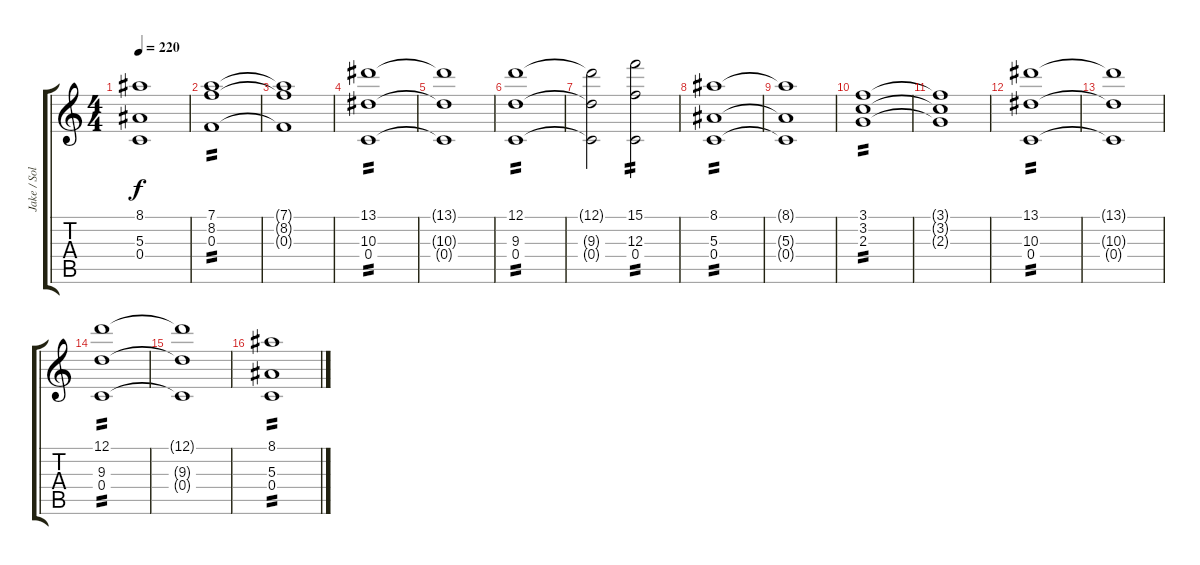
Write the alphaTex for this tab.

\track ("Jake / Solo" "Jake / Sol") {instrument overdrivenguitar}
\staff {score tabs}
\tuning (D4 A3 F3 C3 G2 C2) {hide}
\ts (4 4)
\tempo 220
\clef g2
\ks c
(8.1{t} 5.3{t} 0.4{t}).1{dy f} |
(7.1 8.2 0.3).1{tp 2} |
(7.1{t} 8.2{t} 0.3{t}).1 |
(13.1 10.3 0.4).1{tp 2 volume 7} |
(13.1{t} 10.3{t} 0.4{t}).1 |
(12.1 9.3 0.4).1{tp 2 volume 7} |
(12.1{t} 9.3{t} 0.4{t}).2 (15.1 12.3 0.4).2{tp 2} |
(8.1 5.3 0.4).1{tp 2 volume 7} |
(8.1{t} 5.3{t} 0.4{t}).1 |
(3.1 3.2 2.3).1{tp 2} |
(3.1{t} 3.2{t} 2.3{t}).1 |
(13.1 10.3 0.4).1{tp 2 volume 7} |
(13.1{t} 10.3{t} 0.4{t}).1 |
(12.1 9.3 0.4).1{tp 2 volume 7} |
(12.1{t} 9.3{t} 0.4{t}).1 |
(8.1 5.3 0.4).1{tp 2 volume 7}
